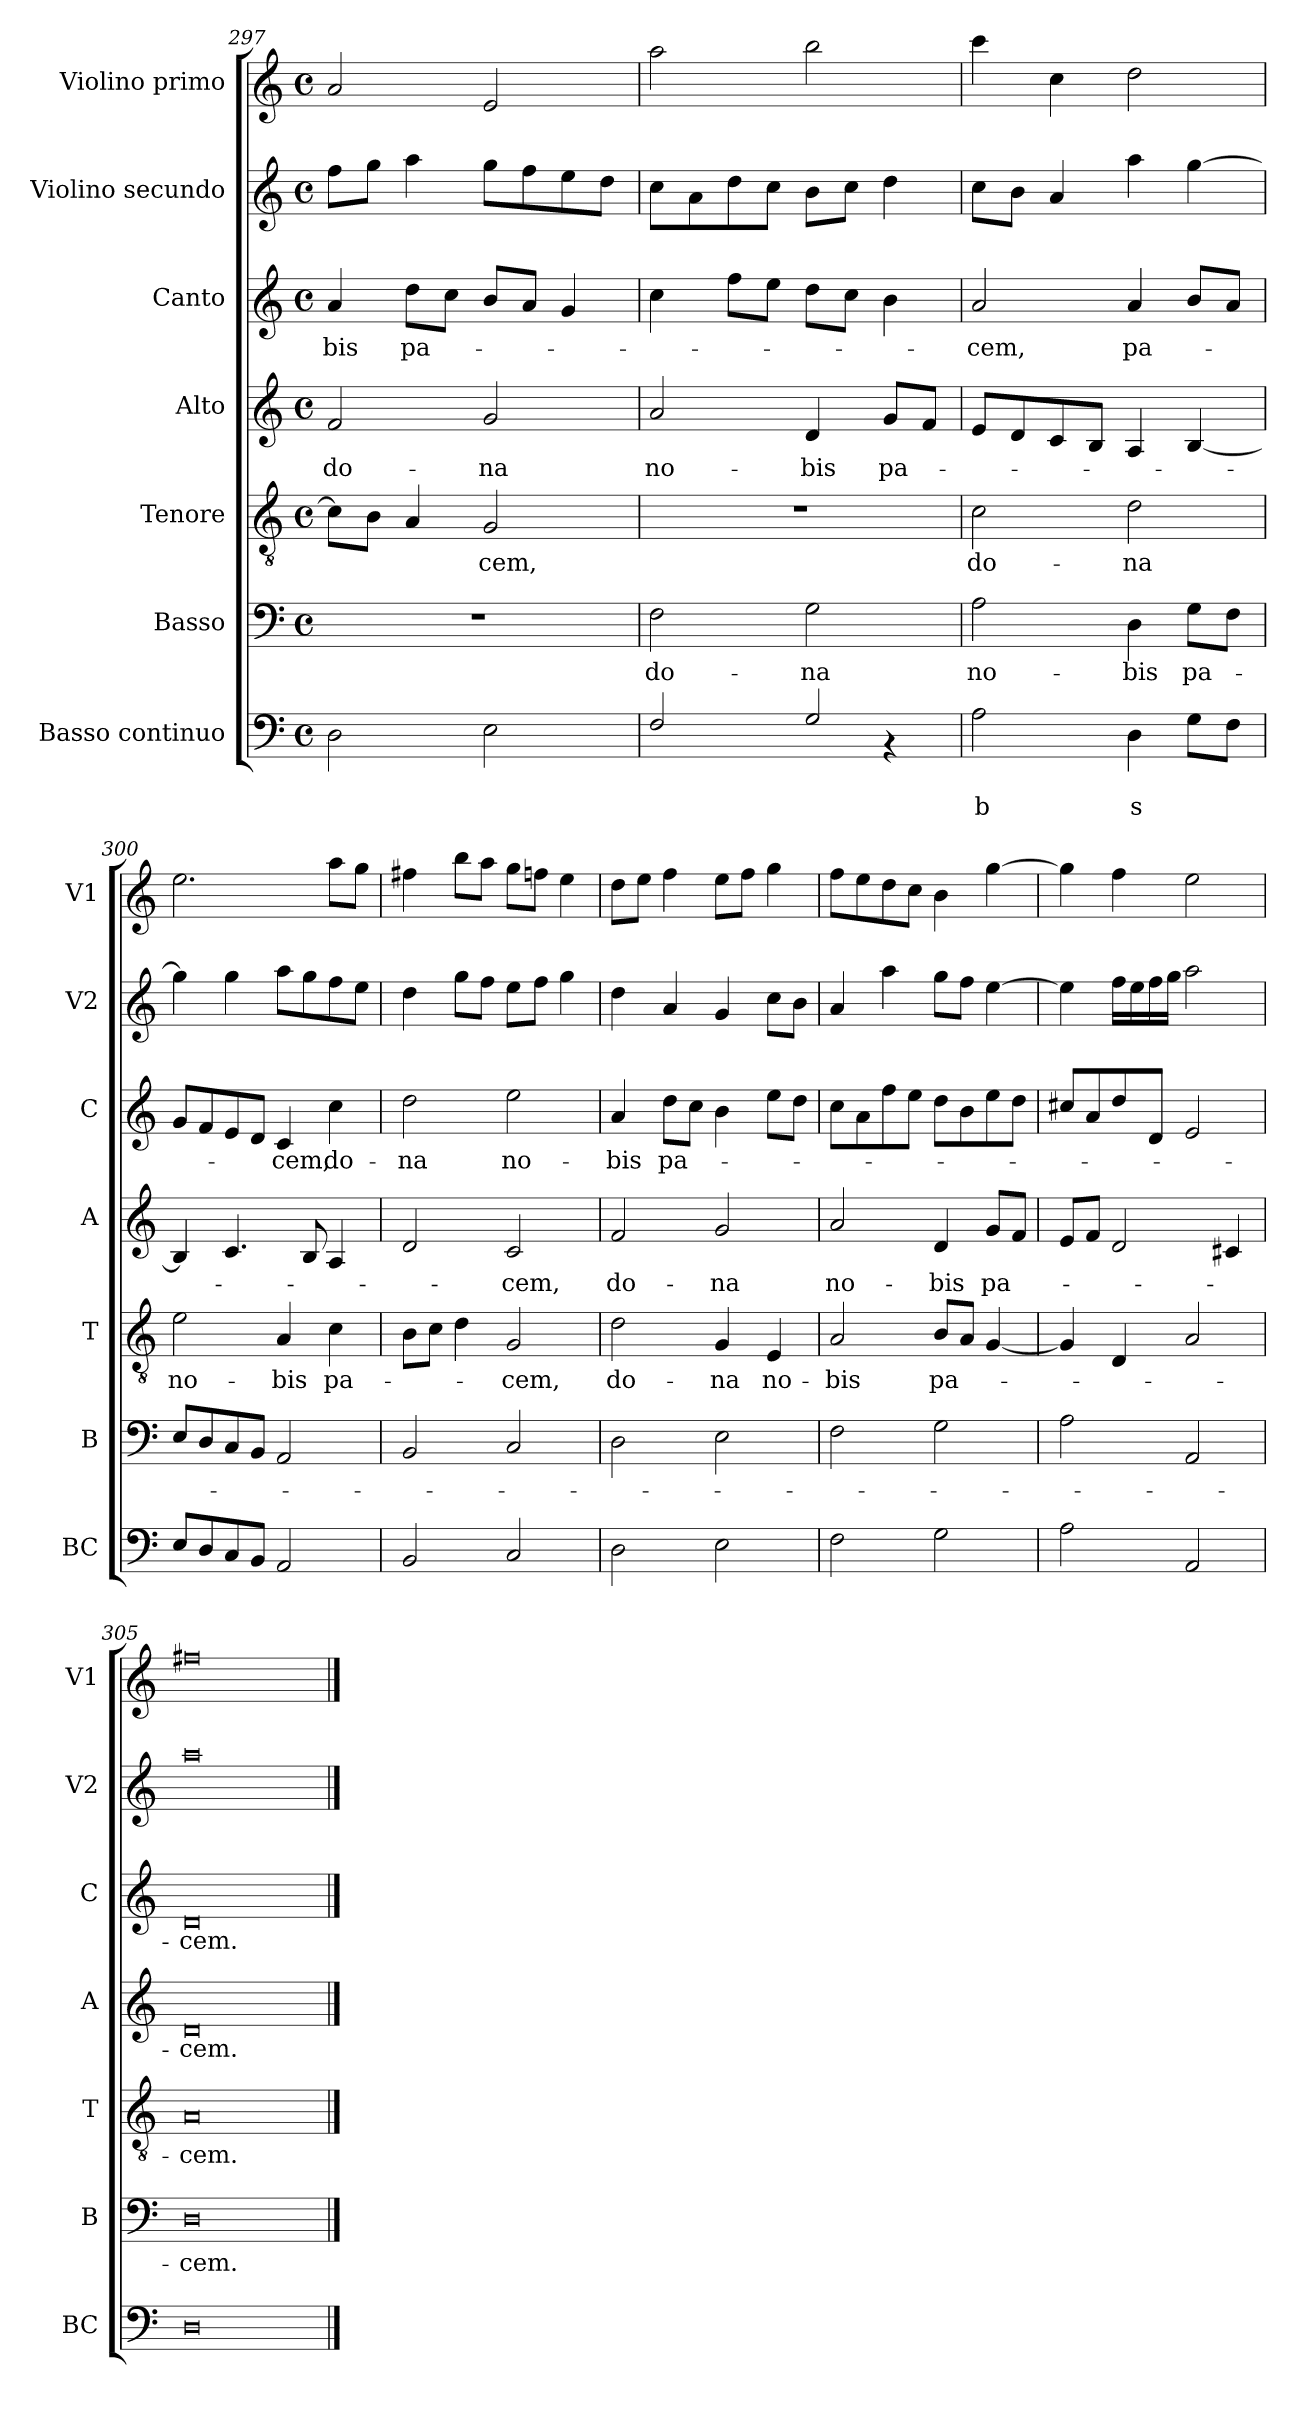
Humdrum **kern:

**kern	**text	**text	**kern	**text	**kern	**text	**kern	**text	**kern	**text	**kern	**kern
*part7	*part7	*part7	*part6	*part6	*part5	*part5	*part4	*part4	*part3	*part3	*part2	*part1
*staff7	*staff7	*staff7	*staff6	*staff6	*staff5	*staff5	*staff4	*staff4	*staff3	*staff3	*staff2	*staff1
*I"Basso continuo	*	*	*I"Basso	*	*I"Tenore	*	*I"Alto	*	*I"Canto	*	*I"Violino secundo	*I"Violino primo
*I'BC	*	*	*I'B	*	*I'T	*	*I'A	*	*I'C	*	*I'V2	*I'V1
*clefF4	*	*	*clefF4	*	*clefGv2	*	*clefG2	*	*clefG2	*	*clefG2	*clefG2
*k[]	*	*	*k[]	*	*k[]	*	*k[]	*	*k[]	*	*k[]	*k[]
*C:	*	*	*C:	*	*C:	*	*C:	*	*C:	*	*C:	*C:
*M4/4	*	*	*M4/4	*	*M4/4	*	*M4/4	*	*M4/4	*	*M4/4	*M4/4
*met(c)	*	*	*met(c)	*	*met(c)	*	*met(c)	*	*met(c)	*	*met(c)	*met(c)
=297	=297	=297	=297	=297	=297	=297	=297	=297	=297	=297	=297	=297
*^	*	*	*	*	*	*	*	*	*	*	*	*
!	!	!	!	!	!	!	!	!	!LO:LY:b	!	!LO:LY:b	!	!
2D\	4ryy	.	.	1r	.	8c\L]	.	2f/	do-	4a/	-bis	8ff\L	2a/
.	.	.	.	.	.	8B\J	.	.	.	.	.	8gg\J	.
!	!	!	!	!	!	!	!	!	!	!	!LO:LY:b	!	!
.	4ryy	.	.	.	.	4A/	.	.	.	8dd\L	pa-	4aa\	.
.	.	.	.	.	.	.	.	.	.	8cc\J	.	.	.
!	!	!	!	!	!	!	!LO:LY:b	!	!LO:LY:b	!	!	!	!
2E\	4ryy	.	.	.	.	2G/	-cem,	2g/	-na	8b/L	.	8gg\L	2e/
.	.	.	.	.	.	.	.	.	.	8a/J	.	8ff\	.
.	4ryy	.	.	.	.	.	.	.	.	4g/	.	8ee\	.
.	.	.	.	.	.	.	.	.	.	.	.	8dd\J	.
=298	=298	=298	=298	=298	=298	=298	=298	=298	=298	=298	=298	=298	=298
!	!	!	!	!	!LO:LY:b	!	!	!	!LO:LY:b	!	!	!	!
2F/	4ryy	.	.	2F\	do-	1r	.	2a/	no-	4cc\	.	8cc\L	2aa\
.	.	.	.	.	.	.	.	.	.	.	.	8a\	.
.	4ryy	.	.	.	.	.	.	.	.	8ff\L	.	8dd\	.
.	.	.	.	.	.	.	.	.	.	8ee\J	.	8cc\J	.
!	!	!	!	!	!LO:LY:b	!	!	!	!LO:LY:b	!	!	!	!
2G/	4ryy	.	.	2G\	-na	.	.	4d/	-bis	8dd\L	.	8b\L	2bb\
.	.	.	.	.	.	.	.	.	.	8cc\J	.	8cc\J	.
!	!	!	!LO:LY:b	!	!	!	!	!	!LO:LY:b	!	!	!	!
.	4r	.	6	.	.	.	.	8g/L	pa-	4b\	.	4dd\	.
.	.	.	.	.	.	.	.	8f/J	.	.	.	.	.
*v	*v	*	*	*	*	*	*	*	*	*	*	*	*
=299	=299	=299	=299	=299	=299	=299	=299	=299	=299	=299	=299	=299
!	!	!LO:LY:b	!	!LO:LY:b	!	!LO:LY:b	!	!	!	!LO:LY:b	!	!
2A\	.	b	2A\	no-	2c\	do-	8e/L	.	2a/	-cem,	8cc\L	4ccc\
.	.	.	.	.	.	.	8d/	.	.	.	8b\J	.
.	.	.	.	.	.	.	8c/	.	.	.	4a/	4cc\
.	.	.	.	.	.	.	8B/J	.	.	.	.	.
!	!	!LO:LY:b	!	!LO:LY:b	!	!LO:LY:b	!	!	!	!LO:LY:b	!	!
4D\	.	s	4D\	-bis	2d\	-na	4A/	.	4a/	pa-	4aa\	2dd\
!	!	!	!	!LO:LY:b	!	!	!	!	!	!	!	!
8G\L	.	.	8G\L	pa-	.	.	[4B/	.	8b/L	.	[4gg\	.
8F\J	.	.	8F\J	.	.	.	.	.	8a/J	.	.	.
!!LO:LB:g=z
=300	=300	=300	=300	=300	=300	=300	=300	=300	=300	=300	=300	=300
*^	*	*	*	*	*	*	*	*	*	*	*	*
!	!	!	!	!	!	!	!LO:LY:b	!	!	!	!	!	!
8E/L	4ryy	.	.	8E/L	.	2e\	no-	4B/]	.	8g/L	.	4gg\]	2.ee\
8D/	.	.	.	8D/	.	.	.	.	.	8f/	.	.	.
8C/	4ryy	.	.	8C/	.	.	.	4.c/	.	8e/	.	4gg\	.
8BB/J	.	.	.	8BB/J	.	.	.	.	.	8d/J	.	.	.
!	!	!	!	!	!	!	!LO:LY:b	!	!	!	!LO:LY:b	!	!
2AA/	4ryy	.	.	2AA/	.	4A/	-bis	.	.	4c/	-cem,	8aa\L	.
.	.	.	.	.	.	.	.	8B/	.	.	.	8gg\	.
!	!	!	!	!	!	!	!LO:LY:b	!	!	!	!LO:LY:b	!	!
.	4ryy	.	.	.	.	4c\	pa-	4A/	.	4cc\	do-	8ff\	8aa\L
.	.	.	.	.	.	.	.	.	.	.	.	8ee\J	8gg\J
=301	=301	=301	=301	=301	=301	=301	=301	=301	=301	=301	=301	=301	=301
!	!	!	!	!	!	!	!	!	!	!	!LO:LY:b	!	!
2BB/	4ryy	.	.	2BB/	.	8B\L	.	2d/	.	2dd\	-na	4dd\	4ff#X\
.	.	.	.	.	.	8c\J	.	.	.	.	.	.	.
.	4ryy	.	.	.	.	4d\	.	.	.	.	.	8gg\L	8bb\L
.	.	.	.	.	.	.	.	.	.	.	.	8ff\J	8aa\J
!	!	!	!	!	!	!	!LO:LY:b	!	!LO:LY:b	!	!LO:LY:b	!	!
2C/	4ryy	.	.	2C/	.	2G/	-cem,	2c/	-cem,	2ee\	no-	8ee\L	8gg\L
.	.	.	.	.	.	.	.	.	.	.	.	8ff\J	8ffn\J
.	4ryy	.	.	.	.	.	.	.	.	.	.	4gg\	4ee\
=302	=302	=302	=302	=302	=302	=302	=302	=302	=302	=302	=302	=302	=302
!	!	!	!	!	!	!	!LO:LY:b	!	!LO:LY:b	!	!LO:LY:b	!	!
2D\	4ryy	.	.	2D\	.	2d\	do-	2f/	do-	4a/	-bis	4dd\	8dd\L
.	.	.	.	.	.	.	.	.	.	.	.	.	8ee\J
!	!	!	!	!	!	!	!	!	!	!	!LO:LY:b	!	!
.	4ryy	.	.	.	.	.	.	.	.	8dd\L	pa-	4a/	4ff\
.	.	.	.	.	.	.	.	.	.	8cc\J	.	.	.
!	!	!	!	!	!	!	!LO:LY:b	!	!LO:LY:b	!	!	!	!
2E\	4ryy	.	.	2E\	.	4G/	-na	2g/	-na	4b\	.	4g/	8ee\L
.	.	.	.	.	.	.	.	.	.	.	.	.	8ff\J
!	!	!	!	!	!	!	!LO:LY:b	!	!	!	!	!	!
.	4ryy	.	.	.	.	4E/	no-	.	.	8ee\L	.	8cc\L	4gg\
.	.	.	.	.	.	.	.	.	.	8dd\J	.	8b\J	.
=303	=303	=303	=303	=303	=303	=303	=303	=303	=303	=303	=303	=303	=303
!	!	!	!	!	!	!	!LO:LY:b	!	!LO:LY:b	!	!	!	!
2F\	4ryy	.	.	2F\	.	2A/	-bis	2a/	no-	8cc\L	.	4a/	8ff\L
.	.	.	.	.	.	.	.	.	.	8a\	.	.	8ee\
.	4ryy	.	.	.	.	.	.	.	.	8ff\	.	4aa\	8dd\
.	.	.	.	.	.	.	.	.	.	8ee\J	.	.	8cc\J
!	!	!	!	!	!	!	!LO:LY:b	!	!LO:LY:b	!	!	!	!
2G\	4ryy	.	.	2G\	.	8B/L	pa-	4d/	-bis	8dd\L	.	8gg\L	4b\
.	.	.	.	.	.	8A/J	.	.	.	8b\	.	8ff\J	.
!	!	!	!	!	!	!	!	!	!LO:LY:b	!	!	!	!
.	4ryy	.	.	.	.	[4G/	.	8g/L	pa-	8ee\	.	[4ee\	[4gg\
.	.	.	.	.	.	.	.	8f/J	.	8dd\J	.	.	.
=304	=304	=304	=304	=304	=304	=304	=304	=304	=304	=304	=304	=304	=304
2A\	4ryy	.	.	2A\	.	4G/]	.	8e/L	.	8cc#X/L	.	4ee\]	4gg\]
.	.	.	.	.	.	.	.	8f/J	.	8a/	.	.	.
.	4ryy	.	.	.	.	4D/	.	2d/	.	8dd/	.	16ff\LL	4ff\
.	.	.	.	.	.	.	.	.	.	.	.	16ee\	.
.	.	.	.	.	.	.	.	.	.	8d/J	.	16ff\	.
.	.	.	.	.	.	.	.	.	.	.	.	16gg\JJ	.
2AA/	4ryy	.	.	2AA/	.	2A/	.	.	.	2e/	.	2aa\	2ee\
.	4ryy	.	.	.	.	.	.	4c#X/	.	.	.	.	.
=305	=305	=305	=305	=305	=305	=305	=305	=305	=305	=305	=305	=305	=305
!	!	!	!	!	!LO:LY:b	!	!LO:LY:b	!	!LO:LY:b	!	!LO:LY:b	!	!
*v	*v	*	*	*	*	*	*	*	*	*	*	*	*
0D	.	.	0D	-cem.	0A	-cem.	0d	-cem.	0d	-cem.	0aa	0ff#X
==	==	==	==	==	==	==	==	==	==	==	==	==
*-	*-	*-	*-	*-	*-	*-	*-	*-	*-	*-	*-	*-
